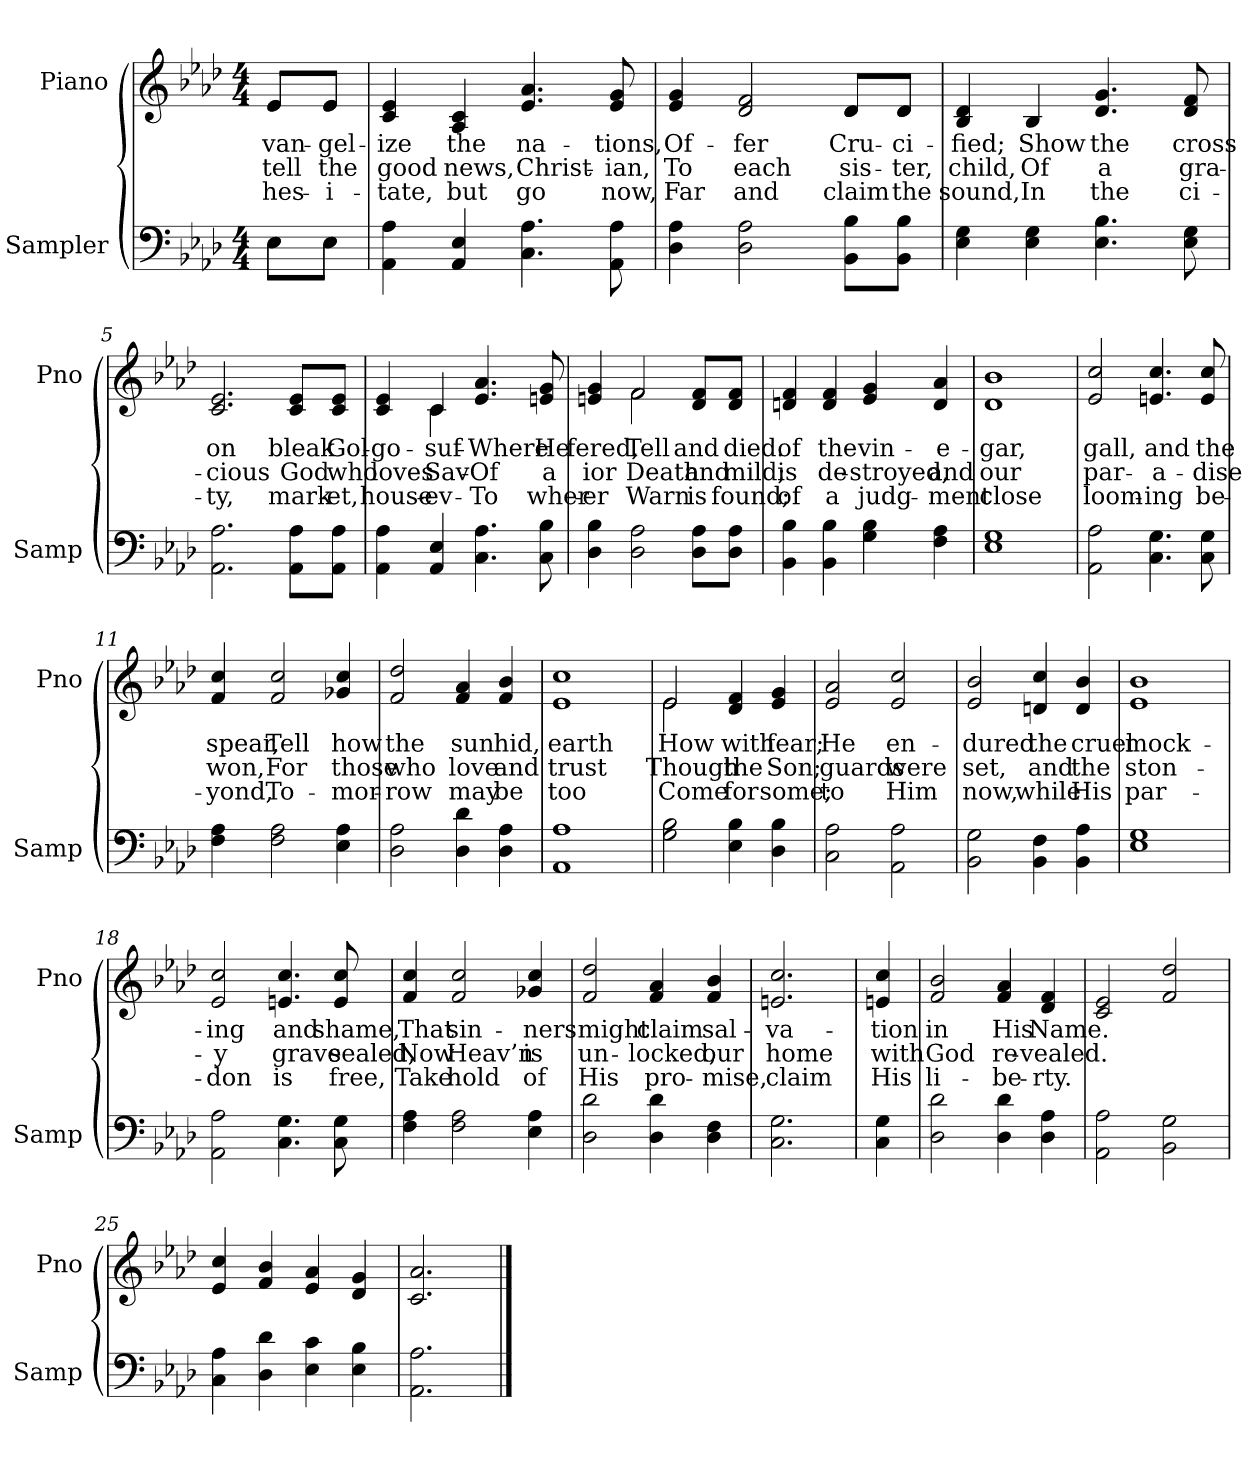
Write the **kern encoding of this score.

**kern	**kern	**text	**text	**text
*part2	*part1	*part1	*part1	*part1
*staff2	*staff1	*staff1	*staff1	*staff1
*I"Sampler	*I"Piano	*	*	*
*I'Samp	*I'Pno	*	*	*
*clefF4	*clefG2	*	*	*
*k[b-e-a-d-]	*k[b-e-a-d-]	*	*	*
*A-:	*A-:	*	*	*
*M4/4	*M4/4	*	*	*
=1	=1	=1	=1	=1
*^	*^	*	*	*
8E-\L	8E-\L	8e-/L	8e-/L	-van-	tell	hes-
8E-\J	8E-\J	8e-/J	8e-/J	-gel-	the	-i-
*v	*v	*	*	*	*	*
*	*v	*v	*	*	*
=2	=2	=2	=2	=2
4AA- 4A-	4c 4e-	-ize	good	-tate,
4AA- 4E-	4A- 4c	the	news,	but
4.C 4.A-	4.e- 4.a-	na-	Christ-	go
8AA- 8A-	8e- 8g	-tions,	-ian,	now,
=3	=3	=3	=3	=3
*	*^	*	*	*
4D- 4A-	4e- 4g	2.ryy	Of-	To	Far
2D- 2A-	2d- 2f	.	-fer	each	and
8BB-\ 8B-\L	8d-/L	8d-/L	Cru-	sis-	-claim
8BB-\ 8B-\J	8d-/J	8d-/J	-ci-	-ter,	the
*	*v	*v	*	*	*
=4	=4	=4	=4	=4
4E- 4G	4B-/ 4d-/	-fied;	child,	sound,
4E- 4G	4B-/	Show	Of	In
4.E- 4.B-	4.d-/ 4.g/	the	a	the
8E- 8G	8d-/ 8f/	cross	gra-	ci-
=5	=5	=5	=5	=5
2.AA- 2.A-	2.c/ 2.e-/	on	-cious	-ty,
8AA-\ 8A-\L	8c/ 8e-/L	bleak	God	mark-
8AA-\ 8A-\J	8c/ 8e-/J	Gol-	who	-et,
=6	=6	=6	=6	=6
*	*^	*	*	*
4AA- 4A-	4c/ 4e-/	4ryy	-go-	loves	house-
4AA- 4E-	4c/	4c	suf-	Sav-	-ev-
4.C 4.A-	4.e-/ 4.a-/	2ryy	Where	Of	To
8C 8B-	8en/ 8g/	.	He	a	wher-
=7	=7	=7	=7	=7	=7
4D- 4B-	4en/ 4g/	4ryy	-fered,	-ior	-er
2D- 2A-	2f/	2f	Tell	Death	Warn
8D-\ 8A-\L	8d-/ 8f/L	4ryy	and	and	is
8D-\ 8A-\J	8d-/ 8f/J	.	died.	mild;	found;
*	*v	*v	*	*	*
=8	=8	=8	=8	=8
4BB- 4B-	4dn/ 4f/	of	is	of
4BB- 4B-	4d/ 4f/	the	de-	a
4G 4B-	4e-/ 4g/	vin-	-stroyed,	judg-
4F 4A-	4d/ 4a-/	-e-	and	-ment
=9	=9	=9	=9	=9
1E- 1G	1d-/ 1b-/	-gar,	our	close
=10	=10	=10	=10	=10
2AA- 2A-	2e- 2cc	gall,	par-	loom-
4.C 4.G	4.en 4.cc	and	-a-	-ing
8C 8G	8e 8cc	the	-dise	be-
=11	=11	=11	=11	=11
4F 4A-	4f 4cc	spear,	won,	-yond,
2F 2A-	2f 2cc	Tell	For	To-
4E- 4A-	4g-X 4cc	how	those	-mor-
=12	=12	=12	=12	=12
2D- 2A-	2f 2dd-	the	who	-row
4D- 4d-	4f 4a-	sun	love	may
4D- 4A-	4f 4b-	hid,	and	be
=13	=13	=13	=13	=13
1AA- 1A-	1e- 1cc	earth	trust	too
=14	=14	=14	=14	=14
*	*^	*	*	*
2G 2B-	2e-/	2e-	How	Though	Come
4E- 4B-	4d- 4f	2ryy	with	the	for
4D- 4B-	4e- 4g	.	fear;	Son;	some;
*	*v	*v	*	*	*
=15	=15	=15	=15	=15
2C 2A-	2e- 2a-	He	guards	to
2AA- 2A-	2e- 2cc	en-	were	Him
=16	=16	=16	=16	=16
2BB- 2G	2e- 2b-	-dured	set,	now,
4BB- 4F	4dn 4cc	the	and	while
4BB- 4A-	4d 4b-	cruel	the	His
=17	=17	=17	=17	=17
1E- 1G	1e- 1b-	mock-	ston-	par-
=18	=18	=18	=18	=18
2AA- 2A-	2e- 2cc	-ing	-y	-don
4.C 4.G	4.en 4.cc	and	grave	is
8C 8G	8e 8cc	shame,	sealed,	free,
=19	=19	=19	=19	=19
4F 4A-	4f 4cc	That	Now	Take
2F 2A-	2f 2cc	sin-	Heav’n	hold
4E- 4A-	4g-X 4cc	-ners	is	of
=20	=20	=20	=20	=20
2D- 2d-	2f 2dd-	might	un-	His
4D- 4d-	4f 4a-	claim	-locked,	pro-
4D- 4F	4f 4b-	sal-	our	-mise,
=21	=21	=21	=21	=21
2.C 2.G	2.en 2.cc	-va-	home	claim
=22	=22	=22	=22	=22
4C 4G	4en 4cc	-tion	with	His
=23	=23	=23	=23	=23
2D- 2d-	2f 2b-	in	God	li-
4D- 4d-	4f 4a-	His	re-	-be-
4D- 4A-	4d- 4f	Name.	-vealed.	-rty.
=24	=24	=24	=24	=24
2AA- 2A-	2c 2e-	.	.	.
2BB- 2G	2f 2dd-	.	.	.
=25	=25	=25	=25	=25
4C 4A-	4e- 4cc	.	.	.
4D- 4d-	4f 4b-	.	.	.
4E- 4c	4e- 4a-	.	.	.
4E- 4B-	4d- 4g	.	.	.
=26	=26	=26	=26	=26
2.AA- 2.A-	2.c 2.a-	.	.	.
==	==	==	==	==
*-	*-	*-	*-	*-
